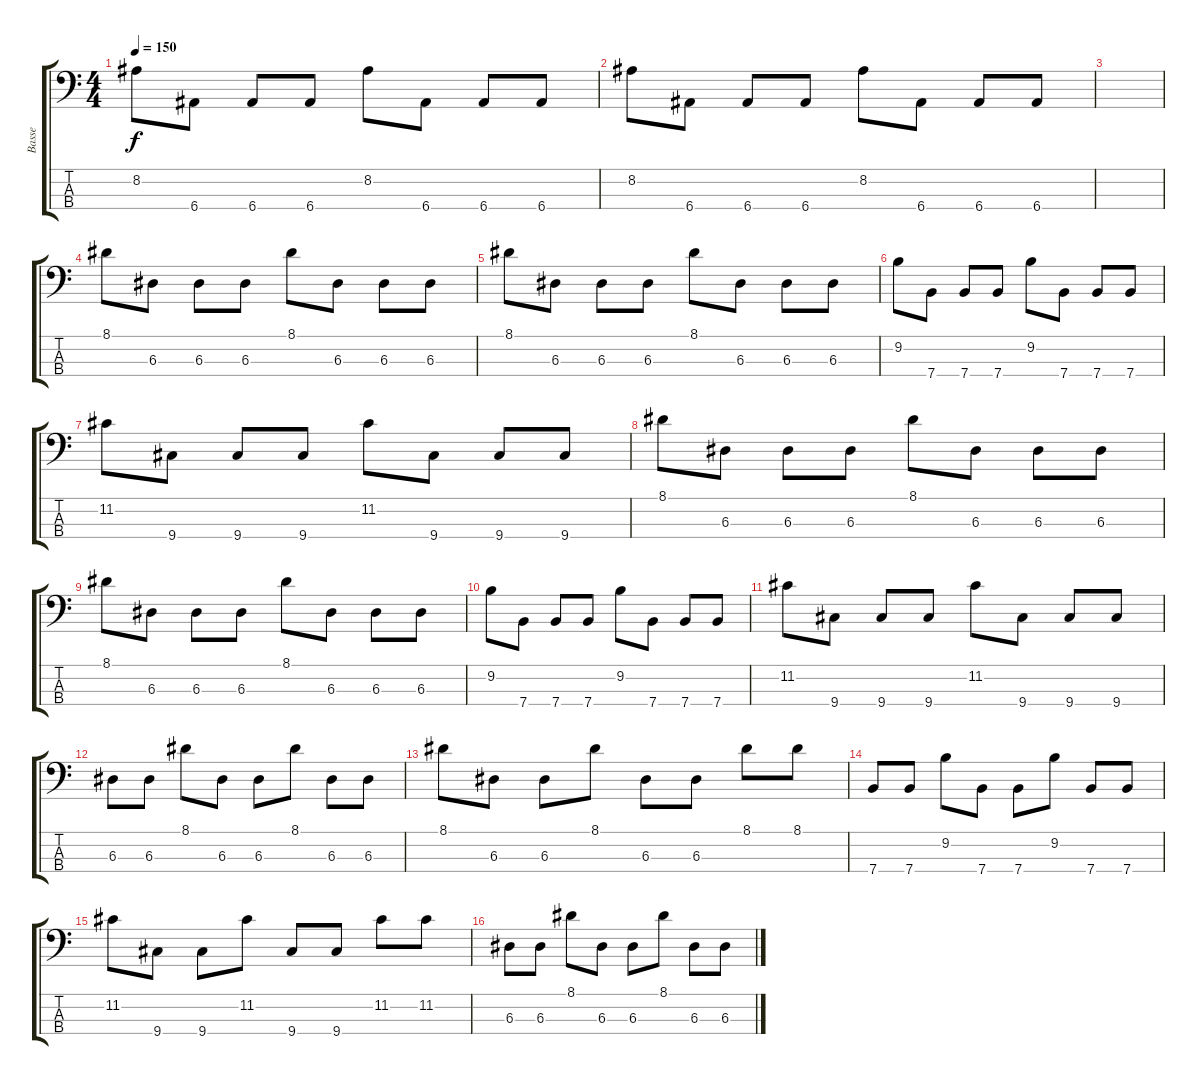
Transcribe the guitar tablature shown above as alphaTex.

\track ("Basse" "Basse") {instrument electricbasspick}
\staff {score tabs}
\tuning (G2 D2 A1 E1) {hide}
\ts (4 4)
\tempo 150
\clef f4
\ks c
8.2.8{dy f} 6.4.8 6.4.8 6.4.8 8.2.8 6.4.8 6.4.8 6.4.8 |
8.2.8 6.4.8 6.4.8 6.4.8 8.2.8 6.4.8 6.4.8 6.4.8 |
|
8.1.8 6.3.8 6.3.8 6.3.8 8.1.8 6.3.8 6.3.8 6.3.8 |
8.1.8 6.3.8 6.3.8 6.3.8 8.1.8 6.3.8 6.3.8 6.3.8 |
9.2.8 7.4.8 7.4.8 7.4.8 9.2.8 7.4.8 7.4.8 7.4.8 |
11.2.8 9.4.8 9.4.8 9.4.8 11.2.8 9.4.8 9.4.8 9.4.8 |
8.1.8 6.3.8 6.3.8 6.3.8 8.1.8 6.3.8 6.3.8 6.3.8 |
8.1.8 6.3.8 6.3.8 6.3.8 8.1.8 6.3.8 6.3.8 6.3.8 |
9.2.8 7.4.8 7.4.8 7.4.8 9.2.8 7.4.8 7.4.8 7.4.8 |
11.2.8 9.4.8 9.4.8 9.4.8 11.2.8 9.4.8 9.4.8 9.4.8 |
6.3.8 6.3.8 8.1.8 6.3.8 6.3.8 8.1.8 6.3.8 6.3.8 |
8.1.8 6.3.8 6.3.8 8.1.8 6.3.8 6.3.8 8.1.8 8.1.8 |
7.4.8 7.4.8 9.2.8 7.4.8 7.4.8 9.2.8 7.4.8 7.4.8 |
11.2.8 9.4.8 9.4.8 11.2.8 9.4.8 9.4.8 11.2.8 11.2.8 |
6.3.8 6.3.8 8.1.8 6.3.8 6.3.8 8.1.8 6.3.8 6.3.8
